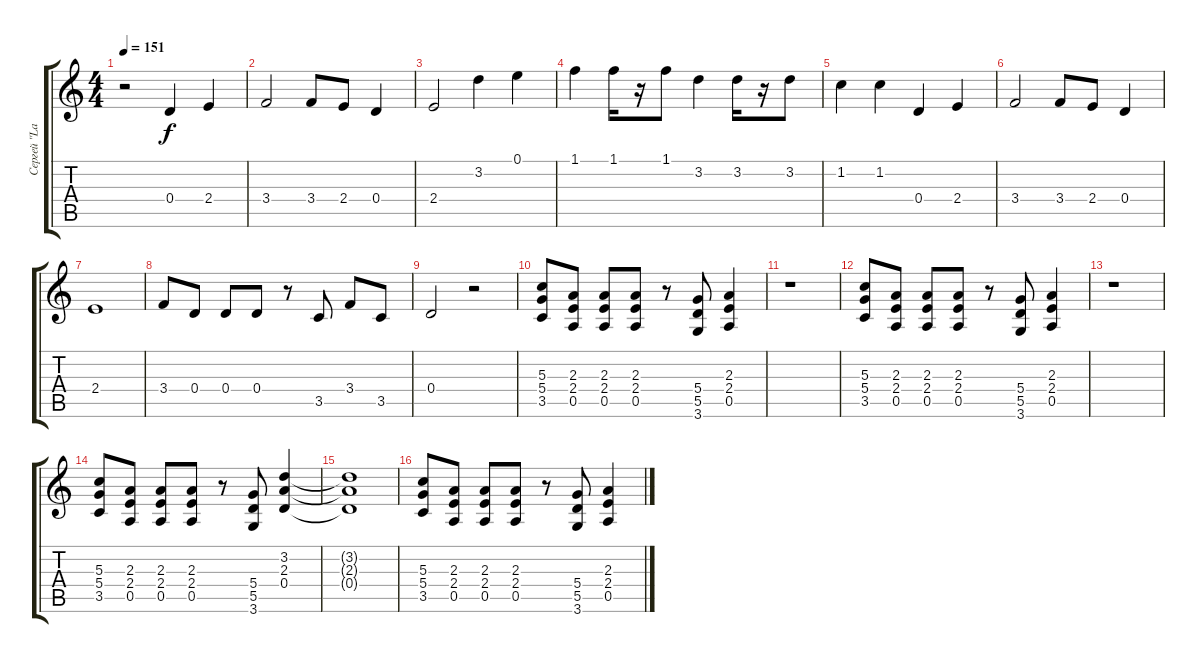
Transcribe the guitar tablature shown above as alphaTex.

\track ("Сергей \"Lazar\"" "Сергей \"La") {instrument overdrivenguitar}
\staff {score tabs}
\tuning (E4 B3 G3 D3 A2 E2) {hide}
\ts (4 4)
\tempo 151
\clef g2
\ks c
r.2{dy f} 0.4.4 2.4.4 |
3.4.2 3.4.8 2.4.8 0.4.4 |
2.4.2 3.2.4 0.1.4 |
1.1.4 1.1.16 r.16 1.1.8 3.2.4 3.2.16 r.16 3.2.8 |
1.2.4 1.2.4 0.4.4 2.4.4 |
3.4.2 3.4.8 2.4.8 0.4.4 |
2.4.1 |
3.4.8 0.4.8 0.4.8 0.4.8 r.8 3.5.8 3.4.8 3.5.8 |
0.4.2 r.2 |
(5.3 5.4 3.5).8 (2.3 2.4 0.5).8 (2.3 2.4 0.5).8 (2.3 2.4 0.5).8 r.8 (5.4 5.5 3.6).8 (2.3 2.4 0.5).4 |
r.1 |
(5.3 5.4 3.5).8 (2.3 2.4 0.5).8 (2.3 2.4 0.5).8 (2.3 2.4 0.5).8 r.8 (5.4 5.5 3.6).8 (2.3 2.4 0.5).4 |
r.1 |
(5.3 5.4 3.5).8 (2.3 2.4 0.5).8 (2.3 2.4 0.5).8 (2.3 2.4 0.5).8 r.8 (5.4 5.5 3.6).8 (3.2 2.3 0.4).4 |
(3.2{t} 2.3{t} 0.4{t}).1 |
(5.3 5.4 3.5).8 (2.3 2.4 0.5).8 (2.3 2.4 0.5).8 (2.3 2.4 0.5).8 r.8 (5.4 5.5 3.6).8 (2.3 2.4 0.5).4
